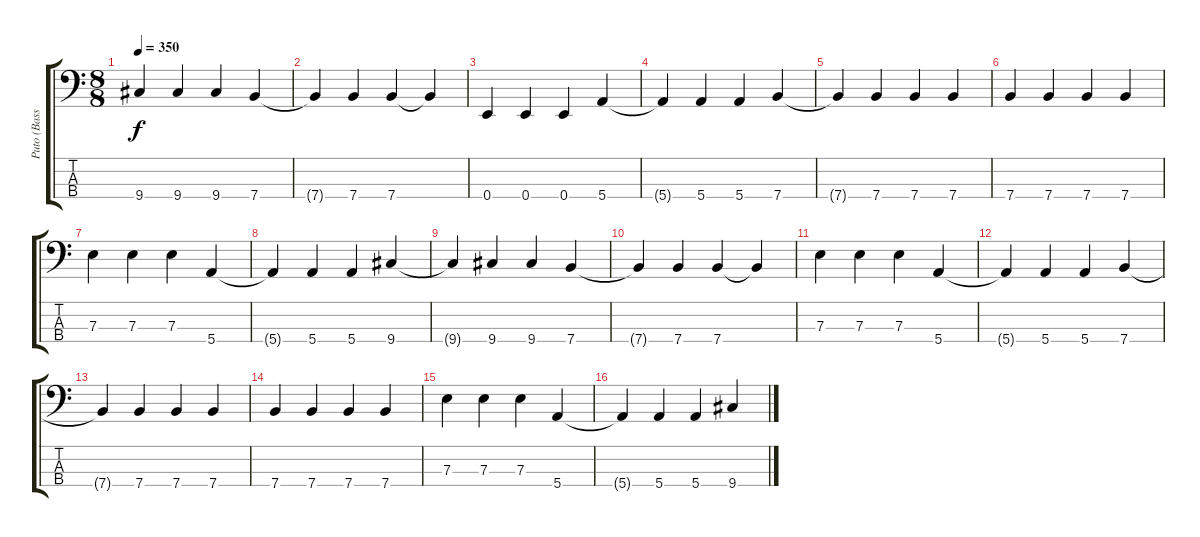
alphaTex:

\track ("Puto (Bass)" "Puto (Bass") {solo instrument electricbasspick}
\staff {score tabs}
\tuning (G2 D2 A1 E1) {hide}
\ts (8 8)
\tempo 350
\clef f4
\ks c
9.4{t}.4{dy f} 9.4.4 9.4.4 7.4.4 |
7.4{t}.4 7.4.4 7.4.4 7.4{t}.4 |
0.4.4 0.4.4 0.4.4 5.4.4 |
5.4{t}.4 5.4.4 5.4.4 7.4.4 |
7.4{t}.4 7.4.4 7.4.4 7.4.4 |
7.4.4 7.4.4 7.4.4 7.4.4 |
7.3.4 7.3.4 7.3.4 5.4.4 |
5.4{t}.4 5.4.4 5.4.4 9.4.4 |
9.4{t}.4 9.4.4 9.4.4 7.4.4 |
7.4{t}.4 7.4.4 7.4.4 7.4{t}.4 |
7.3.4 7.3.4 7.3.4 5.4.4 |
5.4{t}.4 5.4.4 5.4.4 7.4.4 |
7.4{t}.4 7.4.4 7.4.4 7.4.4 |
7.4.4 7.4.4 7.4.4 7.4.4 |
7.3.4 7.3.4 7.3.4 5.4.4 |
5.4{t}.4 5.4.4 5.4.4 9.4.4
